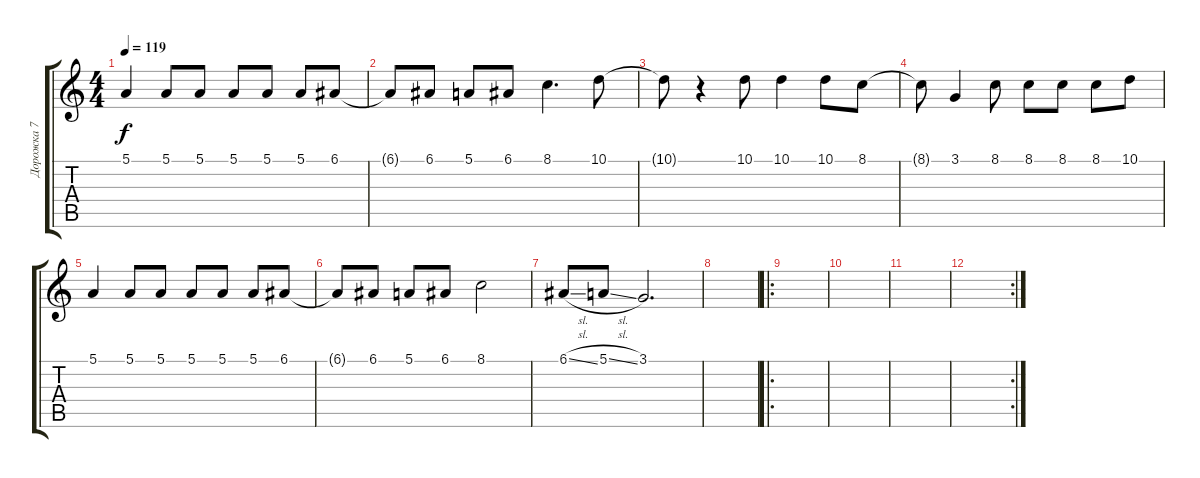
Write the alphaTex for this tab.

\track ("Дорожка 7" "Дорожка 7") {instrument lead1square}
\staff {score tabs}
\tuning (E4 B3 G3 D3 A2 E2) {hide}
\ts (4 4)
\tempo 119
\clef g2
\ks c
5.1.4{dy f} 5.1.8 5.1.8 5.1.8 5.1.8 5.1.8 6.1.8 |
6.1{t}.8 6.1.8 5.1.8 6.1.8 8.1.4{d} 10.1.8 |
10.1{t}.8 r.4 10.1.8 10.1.4 10.1.8 8.1.8 |
8.1{t}.8 3.1.4 8.1.8 8.1.8 8.1.8 8.1.8 10.1.8 |
5.1.4 5.1.8 5.1.8 5.1.8 5.1.8 5.1.8 6.1.8 |
6.1{t}.8 6.1.8 5.1.8 6.1.8 8.1.2 |
6.1{sl}.8 5.1{sl}.8 3.1.2{d} |
|
\ro
|
|
|
\rc 2
